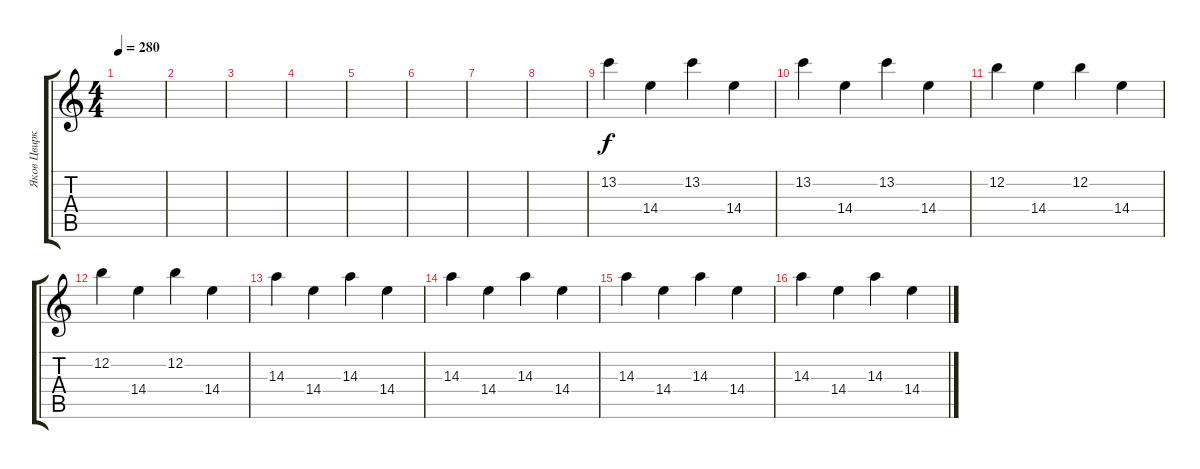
\track ("Яков Цвиркунов" "Яков Цвирк") {instrument overdrivenguitar}
\staff {score tabs}
\tuning (E4 B3 G3 D3 A2 E2) {hide}
\ts (4 4)
\tempo 280
\clef g2
\ks c
|
|
|
|
|
|
|
|
13.2.4 14.4.4 13.2.4 14.4.4 |
13.2.4 14.4.4 13.2.4 14.4.4 |
12.2.4 14.4.4 12.2.4 14.4.4 |
12.2.4 14.4.4 12.2.4 14.4.4 |
14.3.4 14.4.4 14.3.4 14.4.4 |
14.3.4 14.4.4 14.3.4 14.4.4 |
14.3.4 14.4.4 14.3.4 14.4.4 |
14.3.4 14.4.4 14.3.4 14.4.4
